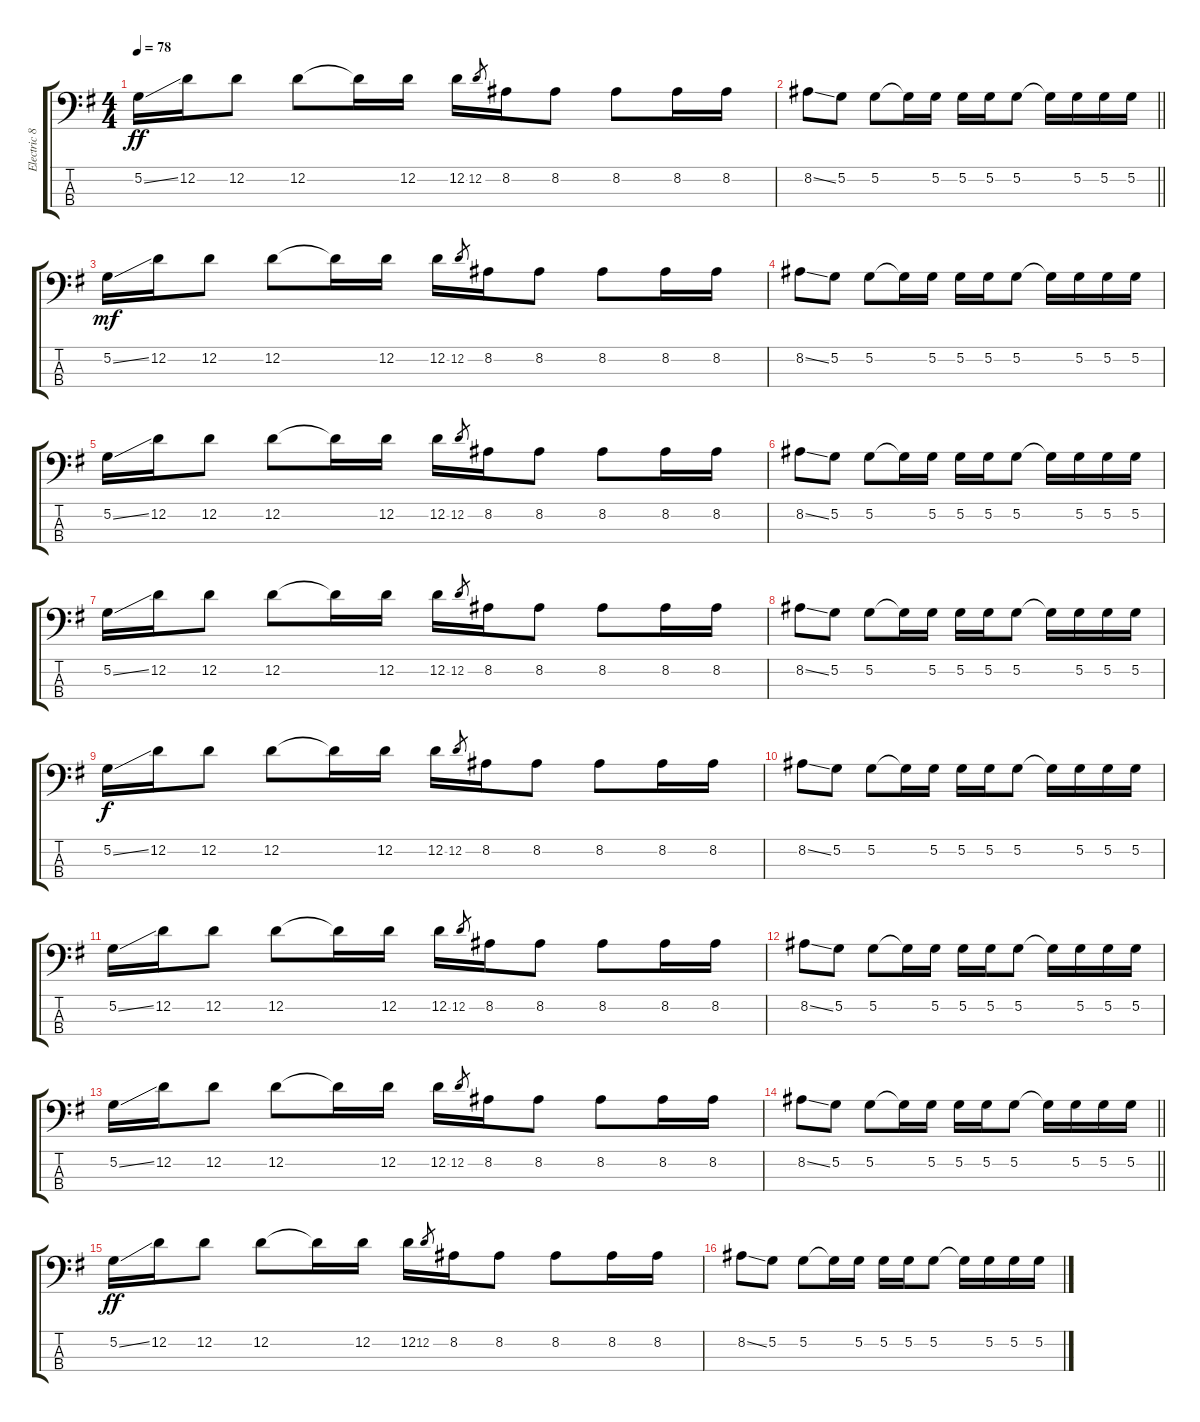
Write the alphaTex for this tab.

\track ("Electric 8-String Bass Guitar Right" "Electric 8") {instrument electricbassfinger}
\staff {score tabs}
\tuning (G2 D2 A1 E1) {hide}
\ts (4 4)
\tempo 78
\clef f4
\ks g
5.2{ss}.16{dy ff} 12.2.16 12.2.8 12.2.8 12.2{t}.16 12.2.16 12.2.16 12.2.8{gr} 8.2.16 8.2.8 8.2.8 8.2.16 8.2.16 |
\barLineRight lightlight
8.2{ss}.8 5.2.8 5.2.8 5.2{t}.16 5.2.16 5.2.16 5.2.16 5.2.8 5.2{t}.16 5.2.16 5.2.16 5.2.16 |
5.2{ss}.16{dy mf} 12.2.16 12.2.8 12.2.8 12.2{t}.16 12.2.16 12.2.16 12.2.8{gr} 8.2.16 8.2.8 8.2.8 8.2.16 8.2.16 |
8.2{ss}.8 5.2.8 5.2.8 5.2{t}.16 5.2.16 5.2.16 5.2.16 5.2.8 5.2{t}.16 5.2.16 5.2.16 5.2.16 |
5.2{ss}.16 12.2.16 12.2.8 12.2.8 12.2{t}.16 12.2.16 12.2.16 12.2.8{gr} 8.2.16 8.2.8 8.2.8 8.2.16 8.2.16 |
8.2{ss}.8 5.2.8 5.2.8 5.2{t}.16 5.2.16 5.2.16 5.2.16 5.2.8 5.2{t}.16 5.2.16 5.2.16 5.2.16 |
5.2{ss}.16 12.2.16 12.2.8 12.2.8 12.2{t}.16 12.2.16 12.2.16 12.2.8{gr} 8.2.16 8.2.8 8.2.8 8.2.16 8.2.16 |
8.2{ss}.8 5.2.8 5.2.8 5.2{t}.16 5.2.16 5.2.16 5.2.16 5.2.8 5.2{t}.16 5.2.16 5.2.16 5.2.16 |
5.2{ss}.16{dy f} 12.2.16 12.2.8 12.2.8 12.2{t}.16 12.2.16 12.2.16 12.2.8{gr} 8.2.16 8.2.8 8.2.8 8.2.16 8.2.16 |
8.2{ss}.8 5.2.8 5.2.8 5.2{t}.16 5.2.16 5.2.16 5.2.16 5.2.8 5.2{t}.16 5.2.16 5.2.16 5.2.16 |
5.2{ss}.16 12.2.16 12.2.8 12.2.8 12.2{t}.16 12.2.16 12.2.16 12.2.8{gr} 8.2.16 8.2.8 8.2.8 8.2.16 8.2.16 |
8.2{ss}.8 5.2.8 5.2.8 5.2{t}.16 5.2.16 5.2.16 5.2.16 5.2.8 5.2{t}.16 5.2.16 5.2.16 5.2.16 |
5.2{ss}.16 12.2.16 12.2.8 12.2.8 12.2{t}.16 12.2.16 12.2.16 12.2.8{gr} 8.2.16 8.2.8 8.2.8 8.2.16 8.2.16 |
\barLineRight lightlight
8.2{ss}.8 5.2.8 5.2.8 5.2{t}.16 5.2.16 5.2.16 5.2.16 5.2.8 5.2{t}.16 5.2.16 5.2.16 5.2.16 |
5.2{ss}.16{dy ff} 12.2.16 12.2.8 12.2.8 12.2{t}.16 12.2.16 12.2.16 12.2.8{gr} 8.2.16 8.2.8 8.2.8 8.2.16 8.2.16 |
8.2{ss}.8 5.2.8 5.2.8 5.2{t}.16 5.2.16 5.2.16 5.2.16 5.2.8 5.2{t}.16 5.2.16 5.2.16 5.2.16
